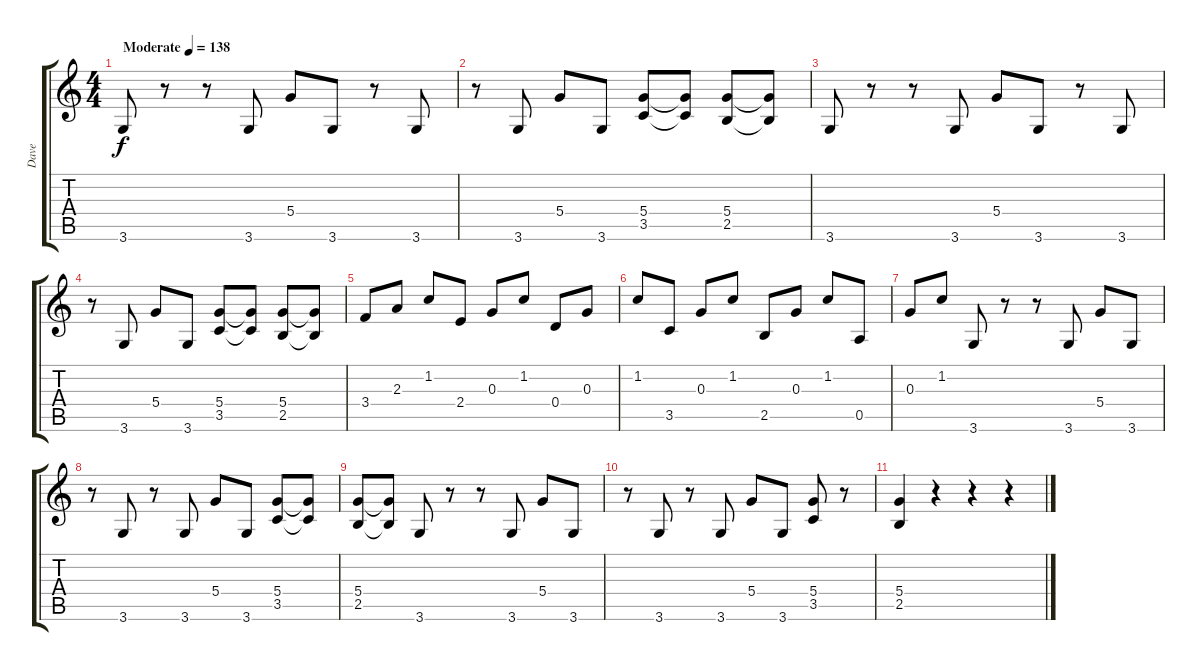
\track ("Dave" "Dave") {instrument overdrivenguitar}
\staff {score tabs}
\tuning (E4 B3 G3 D3 A2 E2) {hide}
\ts (4 4)
\tempo (138 "Moderate")
\clef g2
\ks c
3.6.8{dy f instrument overdrivenguitar} r.8 r.8 3.6.8 5.4.8 3.6.8 r.8 3.6.8 |
r.8 3.6.8 5.4.8 3.6.8 (5.4 3.5).8 (5.4{t} 3.5{t}).8 (5.4 2.5).8 (5.4{t} 2.5{t}).8 |
3.6.8 r.8 r.8 3.6.8 5.4.8 3.6.8 r.8 3.6.8 |
r.8 3.6.8 5.4.8 3.6.8 (5.4 3.5).8 (5.4{t} 3.5{t}).8 (5.4 2.5).8 (5.4{t} 2.5{t}).8 |
3.4.8 2.3.8 1.2.8 2.4.8 0.3.8 1.2.8 0.4.8 0.3.8 |
1.2.8 3.5.8 0.3.8 1.2.8 2.5.8 0.3.8 1.2.8 0.5.8 |
0.3.8 1.2.8 3.6.8 r.8 r.8 3.6.8 5.4.8 3.6.8 |
r.8 3.6.8 r.8 3.6.8 5.4.8 3.6.8 (5.4 3.5).8 (5.4{t} 3.5{t}).8 |
(5.4 2.5).8 (5.4{t} 2.5{t}).8 3.6.8 r.8 r.8 3.6.8 5.4.8 3.6.8 |
r.8 3.6.8 r.8 3.6.8 5.4.8 3.6.8 (5.4 3.5).8 r.8 |
(5.4 2.5).4 r.4 r.4 r.4
